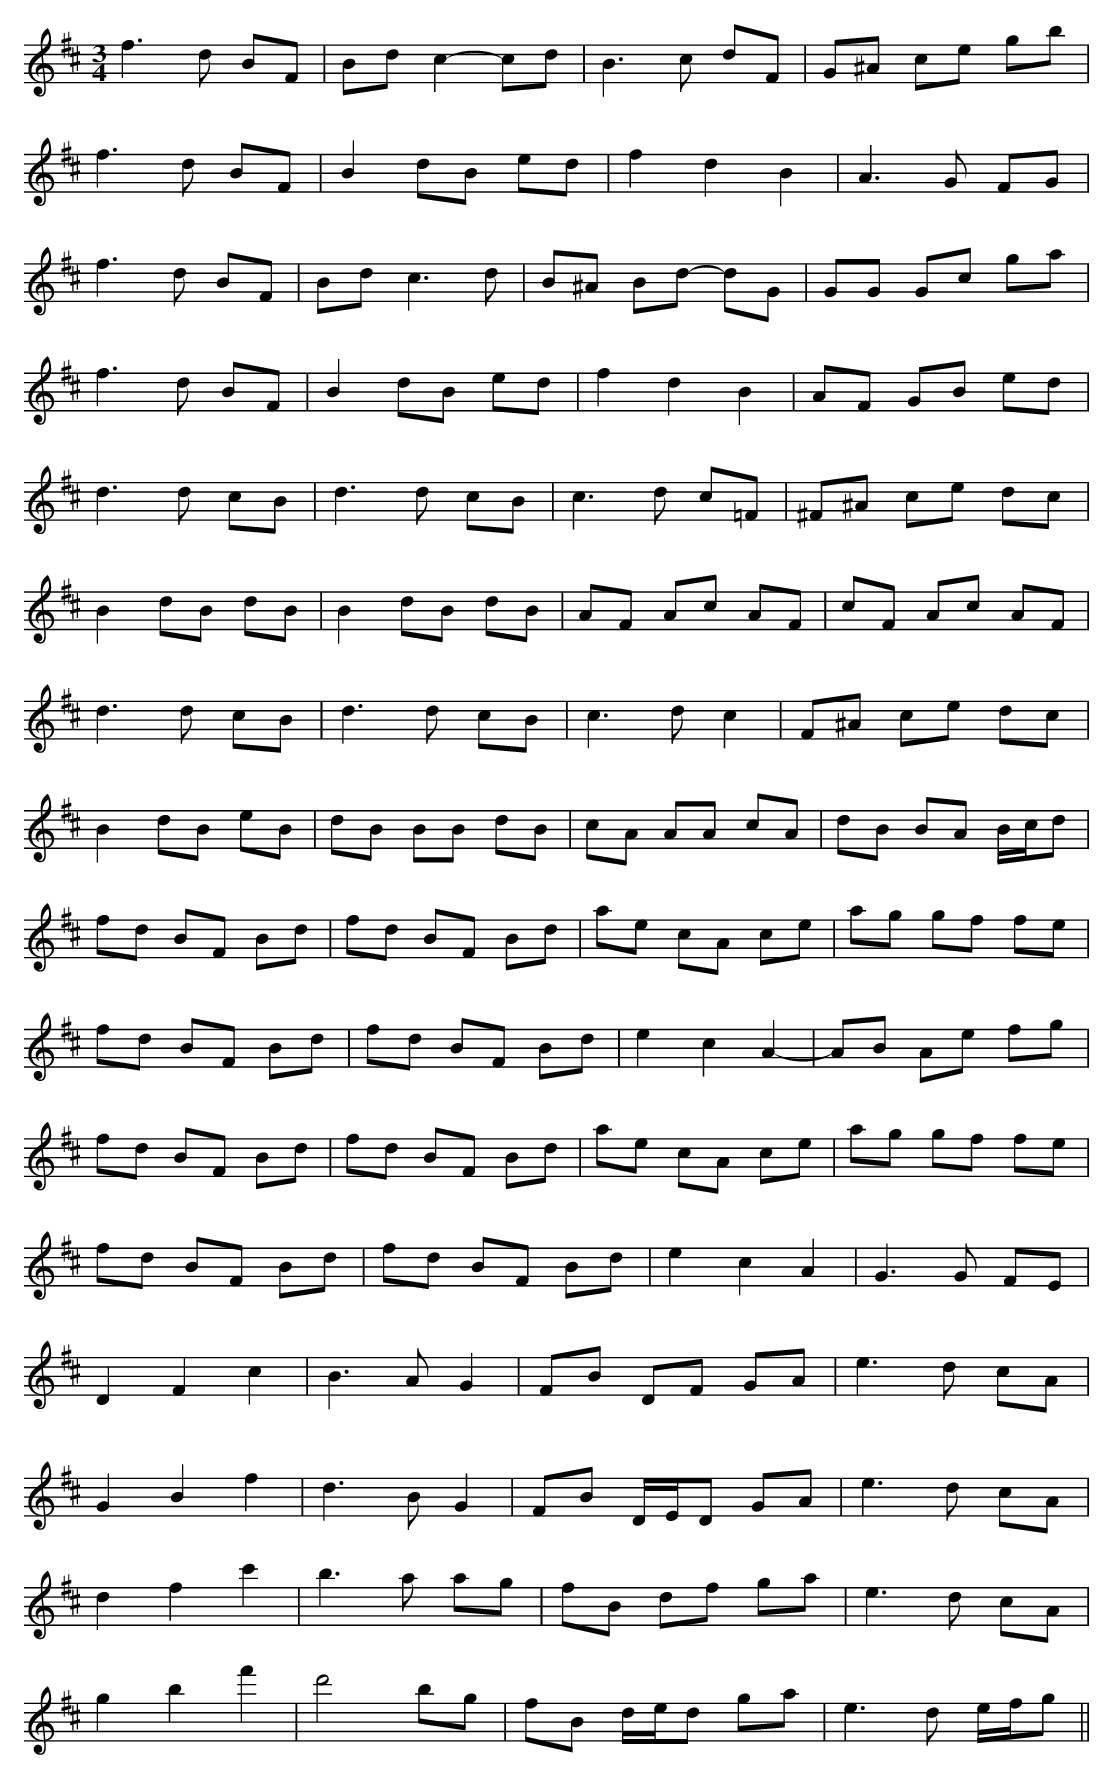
X:1
M:3/4
K:Bmin
f3d BF|Bd c2-cd|B3c dF|G^A ce gb|
f3d BF|B2 dB ed|f2d2B2|A3G FG|
f3d BF|Bd c3d|B^A Bd- dG|GG Gc ga|
f3d BF|B2dB ed|f2 d2 B2|AF GB ed|
d3d cB|d3d cB|c3d c=F|^F^A ce dc|
B2dB dB|B2dB dB|AF Ac AF|cF Ac AF|
d3d cB|d3d cB|c3dc2|F^A ce dc|
B2dB eB|dB BB dB|cA AA cA|dB BA B/c/d|
fd BF Bd|fd BF Bd|ae cA ce|ag gf fe|
fd BF Bd|fd BF Bd|e2 c2 A2-|AB Ae fg|
fd BF Bd|fd BF Bd|ae cA ce|ag gf fe|
fd BF Bd|fd BF Bd|e2c2A2|G3G FE|
D2F2c2|B3AG2|FB DF GA|e3d cA|
G2B2f2|d3B G2|FB D/E/D GA|e3d cA|
d2f2c'2|b3a ag|fB df ga|e3d cA|
g2b2f'2|d'4bg|fB d/e/d ga|e3d e/f/g||
